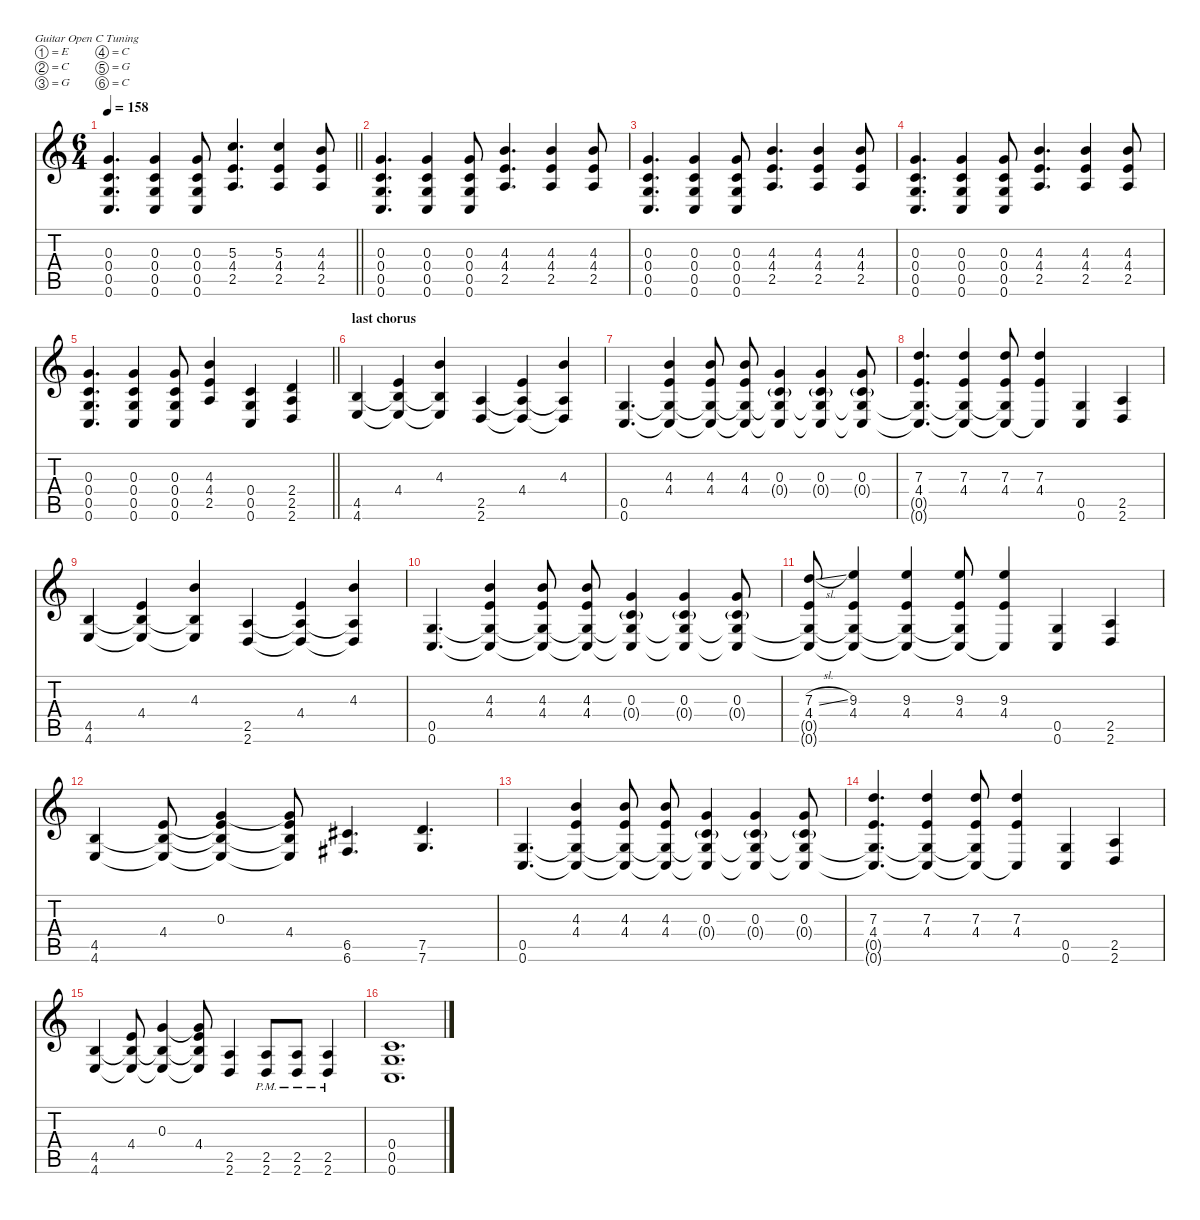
\defaultSystemsLayout 4
\hideDynamics
\bracketExtendMode nobrackets
\singleTrackTrackNamePolicy hidden
\multiTrackTrackNamePolicy hidden
\firstSystemTrackNameMode fullname
\firstSystemTrackNameOrientation horizontal
\otherSystemsTrackNameOrientation horizontal
\track ("Rythm" "dist.guit.") {defaultSystemsLayout 4 mute instrument distortionguitar}
\staff {score tabs}
\tuning (E4 C4 G3 C3 G2 C2)
\ts (6 4)
\tempo 158
\clef g2
\barLineRight lightlight
\ks c
(0.3 0.4 0.5 0.6).4{d dy f beam Up} (0.3 0.4 0.5 0.6).4{beam Up} (0.3 0.4 0.5 0.6).8{beam Up} (5.3 4.4 2.5).4{d beam Up} (5.3 4.4 2.5).4{beam Up} (4.3 4.4 2.5).8{beam Up} |
(0.3 0.4 0.5 0.6).4{d beam Up} (0.3 0.4 0.5 0.6).4{beam Up} (0.3 0.4 0.5 0.6).8{beam Up} (4.3 4.4 2.5).4{d beam Up} (4.3 4.4 2.5).4{beam Up} (4.3 4.4 2.5).8{beam Up} |
(0.3 0.4 0.5 0.6).4{d beam Up} (0.3 0.4 0.5 0.6).4{beam Up} (0.3 0.4 0.5 0.6).8{beam Up} (4.3 4.4 2.5).4{d beam Up} (4.3 4.4 2.5).4{beam Up} (4.3 4.4 2.5).8{beam Up} |
(0.3 0.4 0.5 0.6).4{d beam Up} (0.3 0.4 0.5 0.6).4{beam Up} (0.3 0.4 0.5 0.6).8{beam Up} (4.3 4.4 2.5).4{d beam Up} (4.3 4.4 2.5).4{beam Up} (4.3 4.4 2.5).8{beam Up} |
\barLineRight lightlight
(0.3 0.4 0.5 0.6).4{d beam Up} (0.3 0.4 0.5 0.6).4{beam Up} (0.3 0.4 0.5 0.6).8{beam Up} (4.3 4.4 2.5).4{beam Up} (0.4 0.5 0.6).4{beam Up} (2.4 2.5 2.6).4{beam Up} |
\section ("" "last chorus")
(4.5 4.6).4{beam Up} (4.4 4.5{t} 4.6{t}).4{beam Up} (4.3 4.5{t} 4.6{t}).4{beam Up} (2.5 2.6).4{beam Up} (4.4 2.5{t} 2.6{t}).4{beam Up} (4.3 2.5{t} 2.6{t}).4{beam Up} |
(0.5 0.6).4{d beam Up} (4.3 4.4 0.5{t} 0.6{t}).4{beam Up} (4.3 4.4 0.5{t} 0.6{t}).8{beam Up} (4.3 4.4 0.5{t} 0.6{t}).8{beam Up} (0.3 0.4{g} 0.5{t} 0.6{t}).4{beam Up} (0.3 0.4{g} 0.5{t} 0.6{t}).4{beam Up} (0.3 0.4{g} 0.5{t} 0.6{t}).8{beam Up} |
(7.3 4.4 0.5{t} 0.6{t}).4{d beam Up} (7.3 4.4 0.5{t} 0.6{t}).4{beam Up} (7.3 4.4 0.5{t} 0.6{t}).8{beam Up} (7.3 4.4 0.6{t}).4{beam Up} (0.5 0.6).4{beam Up} (2.5 2.6).4{beam Up} |
(4.5 4.6).4{beam Up} (4.4 4.5{t} 4.6{t}).4{beam Up} (4.3 4.5{t} 4.6{t}).4{beam Up} (2.5 2.6).4{beam Up} (4.4 2.5{t} 2.6{t}).4{beam Up} (4.3 2.5{t} 2.6{t}).4{beam Up} |
(0.5 0.6).4{d beam Up} (4.3 4.4 0.5{t} 0.6{t}).4{beam Up} (4.3 4.4 0.5{t} 0.6{t}).8{beam Up} (4.3 4.4 0.5{t} 0.6{t}).8{beam Up} (0.3 0.4{g} 0.5{t} 0.6{t}).4{beam Up} (0.3 0.4{g} 0.5{t} 0.6{t}).4{beam Up} (0.3 0.4{g} 0.5{t} 0.6{t}).8{beam Up} |
(7.3{sl} 4.4 0.5{t} 0.6{t}).8{beam Up} (9.3 4.4 0.5{t} 0.6{t}).4{beam Up} (9.3 4.4 0.5{t} 0.6{t}).4{beam Up} (9.3 4.4 0.5{t} 0.6{t}).8{beam Up} (9.3 4.4 0.6{t}).4{beam Up} (0.5 0.6).4{beam Up} (2.5 2.6).4{beam Up} |
(4.5 4.6).4{beam Up} (4.4 4.5{t} 4.6{t}).8{beam Up} (0.3 4.4{t} 4.5{t} 4.6{t}).4{beam Up} (0.3{t} 4.4 4.5{t} 4.6{t}).8{beam Up} (6.5{acc #} 6.6{acc #}).4{d beam Up} (7.5 7.6).4{d beam Up} |
(0.5 0.6).4{d beam Up} (4.3 4.4 0.5{t} 0.6{t}).4{beam Up} (4.3 4.4 0.5{t} 0.6{t}).8{beam Up} (4.3 4.4 0.5{t} 0.6{t}).8{beam Up} (0.3 0.4{g} 0.5{t} 0.6{t}).4{beam Up} (0.3 0.4{g} 0.5{t} 0.6{t}).4{beam Up} (0.3 0.4{g} 0.5{t} 0.6{t}).8{beam Up} |
(7.3 4.4 0.5{t} 0.6{t}).4{d beam Up} (7.3 4.4 0.5{t} 0.6{t}).4{beam Up} (7.3 4.4 0.5{t} 0.6{t}).8{beam Up} (7.3 4.4 0.6{t}).4{beam Up} (0.5 0.6).4{beam Up} (2.5 2.6).4{beam Up} |
(4.5 4.6).4{beam Up} (4.4 4.5{t} 4.6{t}).8{beam Up} (0.3 4.5{t} 4.6{t}).4{beam Up} (0.3{t} 4.4 4.5{t} 4.6{t}).8{beam Up} (2.5 2.6).4{beam Up} (2.5{pm} 2.6{pm}).8{beam Up} (2.5{pm} 2.6{pm}).8{beam Up} (2.5{pm} 2.6{pm}).4{beam Up} |
(0.4 0.5 0.6).1{d beam Up}
